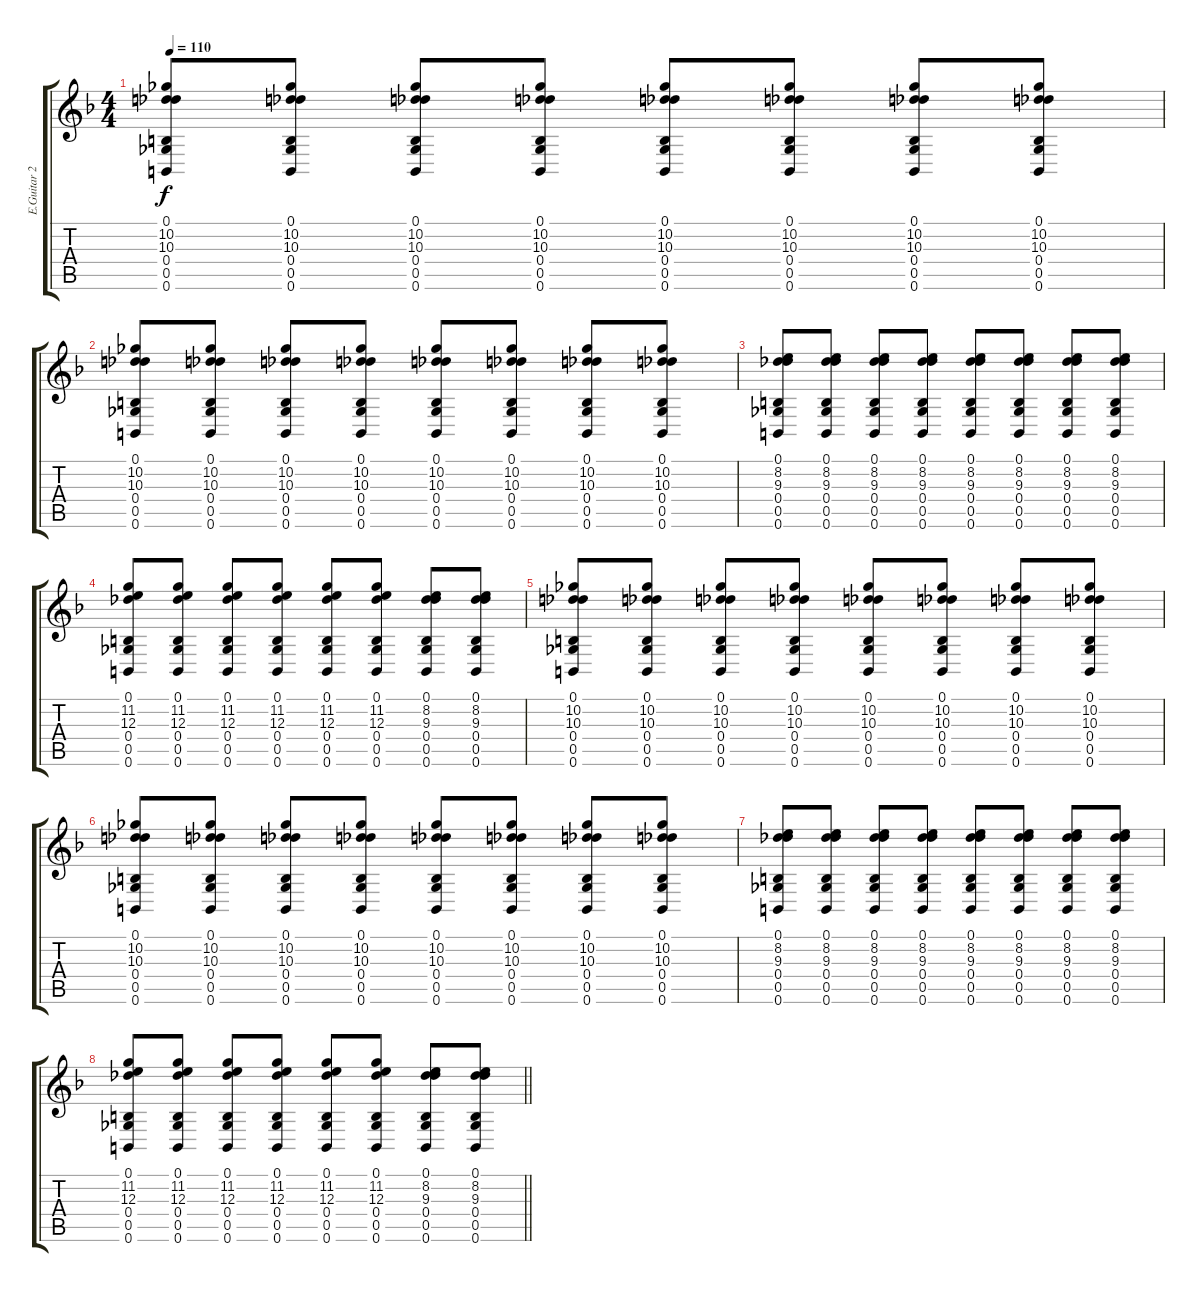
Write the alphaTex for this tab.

\track ("E.Guitar 2 Uruha" "E.Guitar 2") {instrument distortionguitar}
\staff {score tabs}
\tuning (Db4 Ab3 E3 B2 Gb2 B1) {hide}
\ts (4 4)
\tempo 110
\clef g2
\ks f
(0.1 10.2 10.3 0.4 0.5 0.6).8{dy f} (0.1 10.2 10.3 0.4 0.5 0.6).8 (0.1 10.2 10.3 0.4 0.5 0.6).8 (0.1 10.2 10.3 0.4 0.5 0.6).8 (0.1 10.2 10.3 0.4 0.5 0.6).8 (0.1 10.2 10.3 0.4 0.5 0.6).8 (0.1 10.2 10.3 0.4 0.5 0.6).8 (0.1 10.2 10.3 0.4 0.5 0.6).8 |
(0.1 10.2 10.3 0.4 0.5 0.6).8 (0.1 10.2 10.3 0.4 0.5 0.6).8 (0.1 10.2 10.3 0.4 0.5 0.6).8 (0.1 10.2 10.3 0.4 0.5 0.6).8 (0.1 10.2 10.3 0.4 0.5 0.6).8 (0.1 10.2 10.3 0.4 0.5 0.6).8 (0.1 10.2 10.3 0.4 0.5 0.6).8 (0.1 10.2 10.3 0.4 0.5 0.6).8 |
(0.1 8.2 9.3 0.4 0.5 0.6).8 (0.1 8.2 9.3 0.4 0.5 0.6).8 (0.1 8.2 9.3 0.4 0.5 0.6).8 (0.1 8.2 9.3 0.4 0.5 0.6).8 (0.1 8.2 9.3 0.4 0.5 0.6).8 (0.1 8.2 9.3 0.4 0.5 0.6).8 (0.1 8.2 9.3 0.4 0.5 0.6).8 (0.1 8.2 9.3 0.4 0.5 0.6).8 |
(0.1 11.2 12.3 0.4 0.5 0.6).8 (0.1 11.2 12.3 0.4 0.5 0.6).8 (0.1 11.2 12.3 0.4 0.5 0.6).8 (0.1 11.2 12.3 0.4 0.5 0.6).8 (0.1 11.2 12.3 0.4 0.5 0.6).8 (0.1 11.2 12.3 0.4 0.5 0.6).8 (0.1 8.2 9.3 0.4 0.5 0.6).8 (0.1 8.2 9.3 0.4 0.5 0.6).8 |
(0.1 10.2 10.3 0.4 0.5 0.6).8 (0.1 10.2 10.3 0.4 0.5 0.6).8 (0.1 10.2 10.3 0.4 0.5 0.6).8 (0.1 10.2 10.3 0.4 0.5 0.6).8 (0.1 10.2 10.3 0.4 0.5 0.6).8 (0.1 10.2 10.3 0.4 0.5 0.6).8 (0.1 10.2 10.3 0.4 0.5 0.6).8 (0.1 10.2 10.3 0.4 0.5 0.6).8 |
(0.1 10.2 10.3 0.4 0.5 0.6).8 (0.1 10.2 10.3 0.4 0.5 0.6).8 (0.1 10.2 10.3 0.4 0.5 0.6).8 (0.1 10.2 10.3 0.4 0.5 0.6).8 (0.1 10.2 10.3 0.4 0.5 0.6).8 (0.1 10.2 10.3 0.4 0.5 0.6).8 (0.1 10.2 10.3 0.4 0.5 0.6).8 (0.1 10.2 10.3 0.4 0.5 0.6).8 |
(0.1 8.2 9.3 0.4 0.5 0.6).8 (0.1 8.2 9.3 0.4 0.5 0.6).8 (0.1 8.2 9.3 0.4 0.5 0.6).8 (0.1 8.2 9.3 0.4 0.5 0.6).8 (0.1 8.2 9.3 0.4 0.5 0.6).8 (0.1 8.2 9.3 0.4 0.5 0.6).8 (0.1 8.2 9.3 0.4 0.5 0.6).8 (0.1 8.2 9.3 0.4 0.5 0.6).8 |
\barLineRight lightlight
(0.1 11.2 12.3 0.4 0.5 0.6).8 (0.1 11.2 12.3 0.4 0.5 0.6).8 (0.1 11.2 12.3 0.4 0.5 0.6).8 (0.1 11.2 12.3 0.4 0.5 0.6).8 (0.1 11.2 12.3 0.4 0.5 0.6).8 (0.1 11.2 12.3 0.4 0.5 0.6).8 (0.1 8.2 9.3 0.4 0.5 0.6).8 (0.1 8.2 9.3 0.4 0.5 0.6).8
